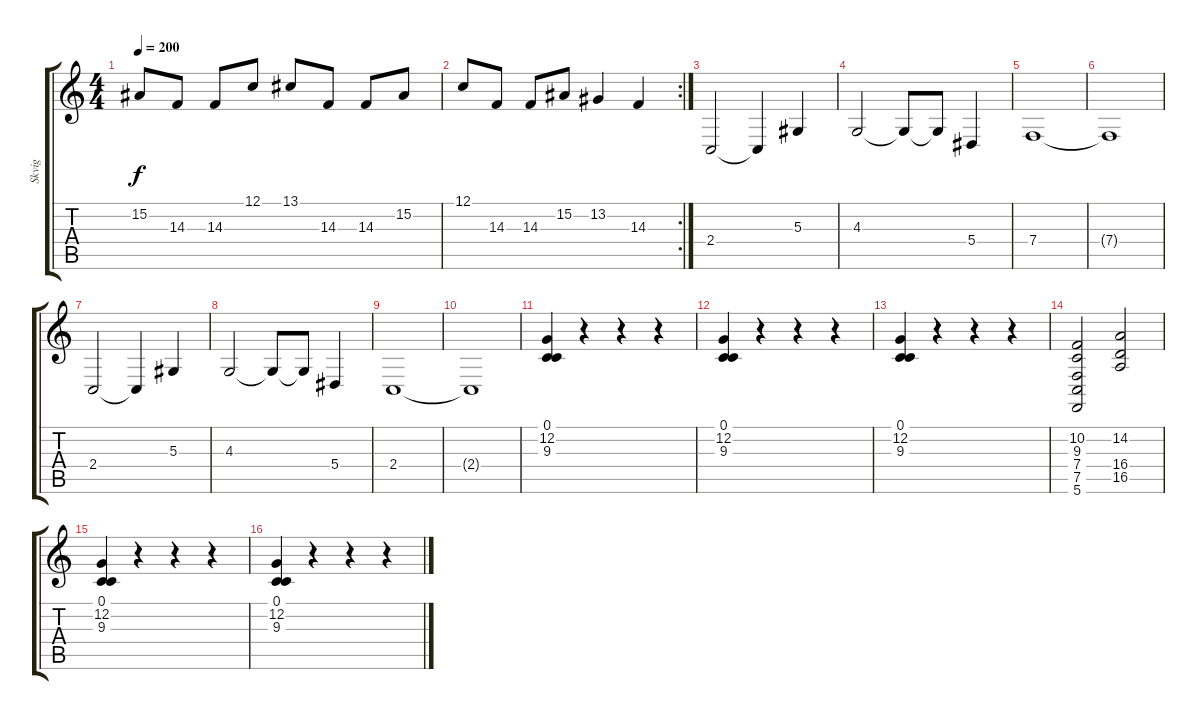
\track ("Skvig" "Skvig") {instrument tremolostrings}
\staff {score tabs}
\tuning (C4 G3 Eb3 Bb2 F2 C2) {hide}
\ts (4 4)
\tempo 200
\clef g2
\ks c
15.2.8{dy f} 14.3.8 14.3.8 12.1.8 13.1.8 14.3.8 14.3.8 15.2.8 |
\rc 2
12.1.8 14.3.8 14.3.8 15.2.8 13.2.4 14.3.4 |
2.4.2 2.4{t}.4 5.3.4 |
4.3.2 4.3{t}.8 4.3{t}.8 5.4.4 |
7.4.1 |
7.4{t}.1 |
2.4.2 2.4{t}.4 5.3.4 |
4.3.2 4.3{t}.8 4.3{t}.8 5.4.4 |
2.4.1 |
2.4{t}.1 |
(0.1 12.2 9.3).4 r.4 r.4 r.4 |
(0.1 12.2 9.3).4 r.4 r.4 r.4 |
(0.1 12.2 9.3).4 r.4 r.4 r.4 |
(10.2 9.3 7.4 7.5 5.6).2 (14.2 16.4 16.5).2 |
(0.1 12.2 9.3).4 r.4 r.4 r.4 |
(0.1 12.2 9.3).4 r.4 r.4 r.4
